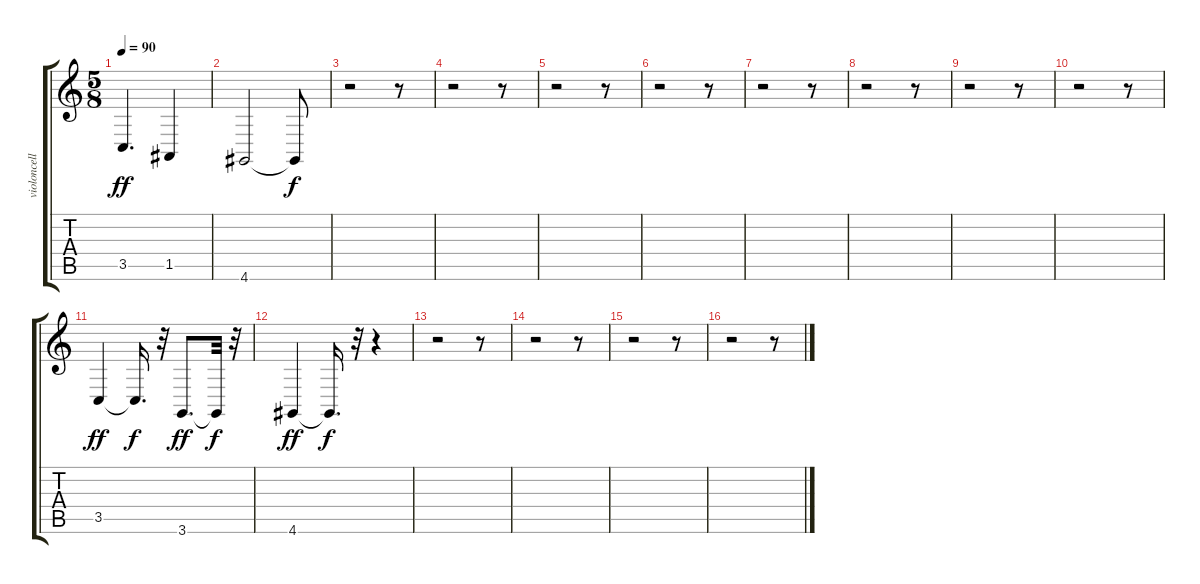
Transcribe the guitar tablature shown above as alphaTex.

\track ("violoncelle" "violoncell") {instrument cello}
\staff {score tabs}
\tuning (E4 B3 G3 D3 A2 E2) {hide}
\ts (5 8)
\tempo 90
\clef g2
\ks c
3.5.4{d dy ff} 1.5.4 |
4.6.2 4.6{t}.8{dy f} |
r.2 r.8 |
r.2 r.8 |
r.2 r.8 |
r.2 r.8 |
r.2 r.8 |
r.2 r.8 |
r.2 r.8 |
r.2 r.8 |
3.5.4{dy ff} 3.5{t}.16{d dy f} r.32 3.6.8{d dy ff} 3.6{t}.32{dy f} r.32 |
4.6.4{dy ff} 4.6{t}.16{d dy f} r.32 r.4 |
r.2 r.8 |
r.2 r.8 |
r.2 r.8 |
r.2 r.8
